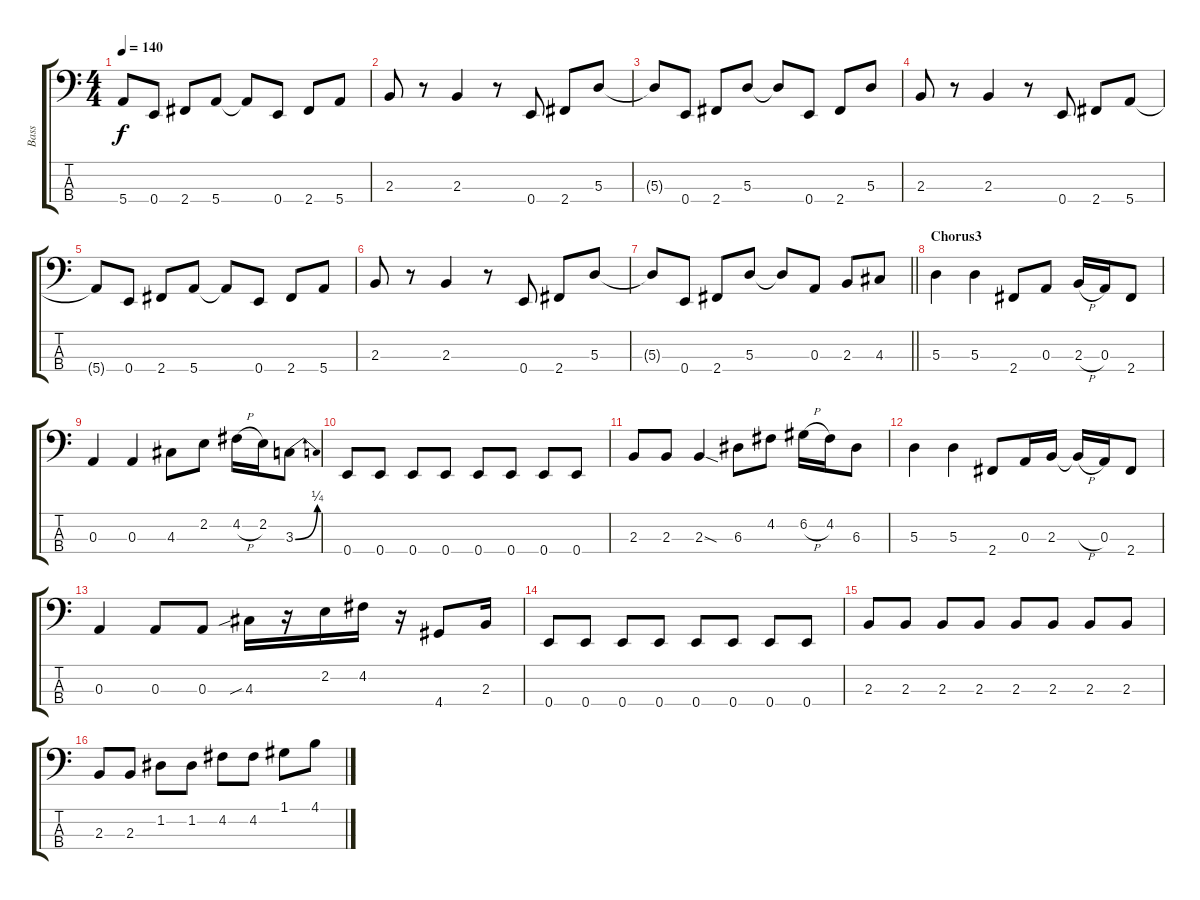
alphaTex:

\track ("Bass" "Bass") {instrument electricbassfinger}
\staff {score tabs}
\tuning (G2 D2 A1 E1) {hide}
\ts (4 4)
\tempo 140
\clef f4
\ks c
5.4{t}.8{dy f} 0.4.8 2.4.8 5.4.8 5.4{t}.8 0.4.8 2.4.8 5.4.8 |
2.3.8 r.8 2.3.4 r.8 0.4.8 2.4.8 5.3.8 |
5.3{t}.8 0.4.8 2.4.8 5.3.8 5.3{t}.8 0.4.8 2.4.8 5.3.8 |
2.3.8 r.8 2.3.4 r.8 0.4.8 2.4.8 5.4.8 |
5.4{t}.8 0.4.8 2.4.8 5.4.8 5.4{t}.8 0.4.8 2.4.8 5.4.8 |
2.3.8 r.8 2.3.4 r.8 0.4.8 2.4.8 5.3.8 |
\barLineRight lightlight
5.3{t}.8 0.4.8 2.4.8 5.3.8 5.3{t}.8 0.3.8 2.3.8 4.3.8 |
\section ("" "Chorus3")
5.3.4 5.3.4 2.4.8 0.3.8 2.3{h}.16 0.3.16 2.4.8 |
0.3.4 0.3.4 4.3.8 2.2.8 4.2{h}.16 2.2.16 3.3{be (bend 0 0 60 1)}.8 |
0.4.8 0.4.8 0.4.8 0.4.8 0.4.8 0.4.8 0.4.8 0.4.8 |
2.3.8 2.3.8 2.3{sod}.4 6.3.8 4.2.8 6.2{h}.16 4.2.16 6.3.8 |
5.3.4 5.3.4 2.4.8 0.3.16 2.3.16 2.3{h t}.16 0.3.16 2.4.8 |
0.3.4 0.3.8 0.3.8 4.3{sib}.16 r.16 2.2.16 4.2.16 r.16 4.4.8 2.3.16 |
0.4.8 0.4.8 0.4.8 0.4.8 0.4.8 0.4.8 0.4.8 0.4.8 |
2.3.8 2.3.8 2.3.8 2.3.8 2.3.8 2.3.8 2.3.8 2.3.8 |
2.3.8 2.3.8 1.2.8 1.2.8 4.2.8 4.2.8 1.1.8 4.1.8
